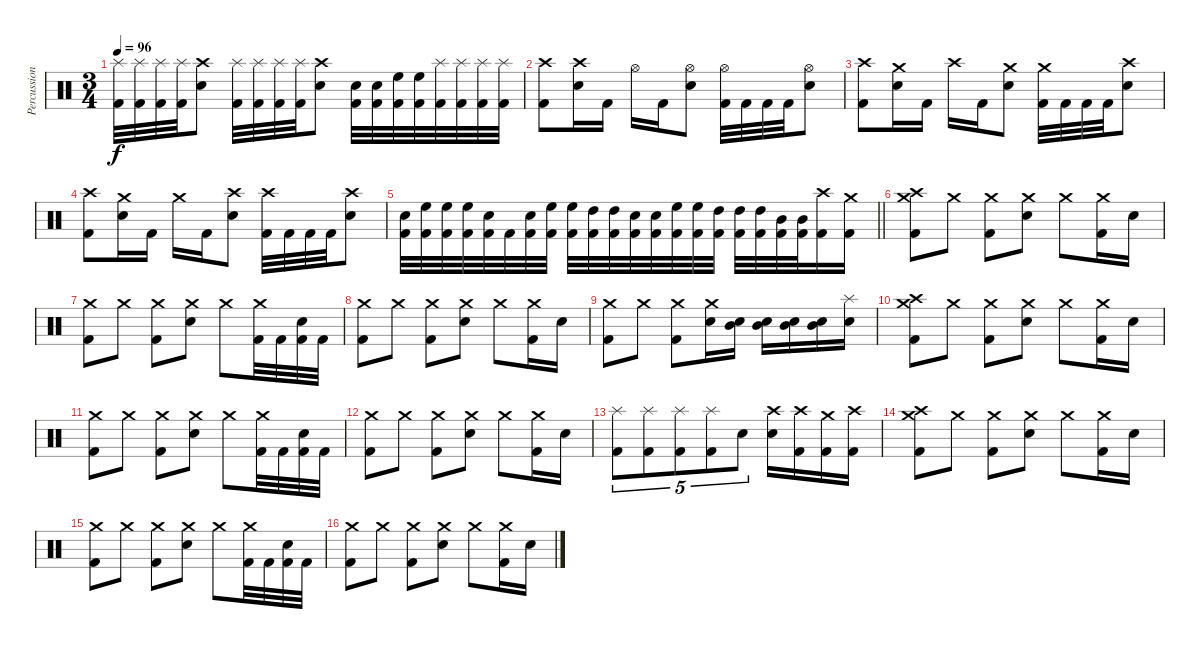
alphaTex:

\track ("Percussion" "Percussion") {instrument percussion}
\staff {score}
\articulation defaults
\ts (3 4)
\tempo 96
\clef neutral
\ks c
("Splash (hit)" "Kick (hit) 2").32{dy f} ("Splash (hit)" "Kick (hit) 2").32 ("Splash (hit)" "Kick (hit) 2").32 ("Splash (hit)" "Kick (hit) 2").32 ("Crash high (hit)" "Electric Snare (hit)").8 ("Splash (hit)" "Kick (hit) 2").32 ("Splash (hit)" "Kick (hit) 2").32 ("Splash (hit)" "Kick (hit) 2").32 ("Splash (hit)" "Kick (hit) 2").32 ("Crash high (hit)" "Electric Snare (hit)").8 ("Electric Snare (hit)" "Kick (hit) 2").32 ("Electric Snare (hit)" "Kick (hit) 2").32 ("High Floor Tom (hit)" "Kick (hit) 2").32 ("High Floor Tom (hit)" "Kick (hit) 2").32 ("Splash (hit)" "Kick (hit) 2").32 ("Splash (hit)" "Kick (hit) 2").32 ("Splash (hit)" "Kick (hit) 2").32 ("Splash (hit)" "Kick (hit) 2").32 |
("Crash high (hit)" "Kick (hit) 2").8 ("Crash high (hit)" "Electric Snare (hit)").16 "Kick (hit) 2".16 "Hi-Hat (open)".16 "Kick (hit) 2".16 ("Hi-Hat (open)" "Electric Snare (hit)").8 ("Hi-Hat (open)" "Kick (hit) 2").32 "Kick (hit) 2".32 "Kick (hit) 2".32 "Kick (hit) 2".32 ("Hi-Hat (open)" "Electric Snare (hit)").8 |
("Crash high (hit)" "Kick (hit) 2").8 ("Crash medium (hit)" "Electric Snare (hit)").16 "Kick (hit) 2".16 "Crash high (hit)".16 "Kick (hit) 2".16 ("Crash medium (hit)" "Electric Snare (hit)").8 ("Crash medium (hit)" "Kick (hit) 2").32 "Kick (hit) 2".32 "Kick (hit) 2".32 "Kick (hit) 2".32 ("Crash high (hit)" "Electric Snare (hit)").8 |
("Crash high (hit)" "Kick (hit) 2").8 ("Crash medium (hit)" "Electric Snare (hit)").16 "Kick (hit) 2".16 "Crash medium (hit)".16 "Kick (hit) 2".16 ("Crash high (hit)" "Electric Snare (hit)").8 ("Crash high (hit)" "Kick (hit) 2").32 "Kick (hit) 2".32 "Kick (hit) 2".32 "Kick (hit) 2".32 ("Crash high (hit)" "Electric Snare (hit)").8 |
\barLineRight lightlight
("Electric Snare (hit)" "Kick (hit) 2").32 ("High Floor Tom (hit)" "Kick (hit) 2").32 ("High Floor Tom (hit)" "Kick (hit) 2").32 ("High Floor Tom (hit)" "Kick (hit) 2").32 ("Electric Snare (hit)" "Kick (hit) 2").32 "Kick (hit) 2".32 ("Electric Snare (hit)" "Kick (hit) 2").32 ("High Floor Tom (hit)" "Kick (hit) 2").32 ("High Floor Tom (hit)" "Kick (hit) 2").32 ("High Tom (hit)" "Kick (hit) 2").32 ("High Tom (hit)" "Kick (hit) 2").32 ("Electric Snare (hit)" "Kick (hit) 2").32 ("Electric Snare (hit)" "Kick (hit) 2").32 ("High Floor Tom (hit)" "Kick (hit) 2").32 ("High Floor Tom (hit)" "Kick (hit) 2").32 ("High Tom (hit)" "Kick (hit) 2").32 ("High Tom (hit)" "Kick (hit) 2").32 ("High Tom (hit)" "Kick (hit) 2").32 ("Mid Tom (hit)" "Kick (hit) 2").32 ("Mid Tom (hit)" "Kick (hit) 2").32 ("Crash high (hit)" "Kick (hit) 2").16 ("Crash medium (hit)" "Kick (hit) 2").16 |
("Crash medium (hit)" "Crash high (hit)" "Kick (hit) 2").8 "Crash medium (hit)".8 ("Crash medium (hit)" "Kick (hit) 2").8 ("Crash medium (hit)" "Electric Snare (hit)").8 "Crash medium (hit)".8 ("Crash medium (hit)" "Kick (hit) 2").16 "Electric Snare (hit)".16 |
("Crash medium (hit)" "Kick (hit) 2").8 "Crash medium (hit)".8 ("Crash medium (hit)" "Kick (hit) 2").8 ("Crash medium (hit)" "Electric Snare (hit)").8 "Crash medium (hit)".8 ("Crash medium (hit)" "Kick (hit) 2").32 "Kick (hit) 2".32 ("Electric Snare (hit)" "Kick (hit) 2").32 "Kick (hit) 2".32 |
("Crash medium (hit)" "Kick (hit) 2").8 "Crash medium (hit)".8 ("Crash medium (hit)" "Kick (hit) 2").8 ("Crash medium (hit)" "Electric Snare (hit)").8 "Crash medium (hit)".8 ("Crash medium (hit)" "Kick (hit) 2").16 "Electric Snare (hit)".16 |
("Crash medium (hit)" "Kick (hit) 2").8 "Crash medium (hit)".8 ("Crash medium (hit)" "Kick (hit) 2").8 ("Crash medium (hit)" "Electric Snare (hit)").16 ("Electric Snare (hit)" "Mid Tom (hit)").16 ("Electric Snare (hit)" "Mid Tom (hit)").16 ("Electric Snare (hit)" "Mid Tom (hit)").16 ("Electric Snare (hit)" "Mid Tom (hit)").16 ("Splash (hit)" "Electric Snare (hit)").16 |
("Crash medium (hit)" "Crash high (hit)" "Kick (hit) 2").8 "Crash medium (hit)".8 ("Crash medium (hit)" "Kick (hit) 2").8 ("Crash medium (hit)" "Electric Snare (hit)").8 "Crash medium (hit)".8 ("Crash medium (hit)" "Kick (hit) 2").16 "Electric Snare (hit)".16 |
("Crash medium (hit)" "Kick (hit) 2").8 "Crash medium (hit)".8 ("Crash medium (hit)" "Kick (hit) 2").8 ("Crash medium (hit)" "Electric Snare (hit)").8 "Crash medium (hit)".8 ("Crash medium (hit)" "Kick (hit) 2").32 "Kick (hit) 2".32 ("Electric Snare (hit)" "Kick (hit) 2").32 "Kick (hit) 2".32 |
("Crash medium (hit)" "Kick (hit) 2").8 "Crash medium (hit)".8 ("Crash medium (hit)" "Kick (hit) 2").8 ("Crash medium (hit)" "Electric Snare (hit)").8 "Crash medium (hit)".8 ("Crash medium (hit)" "Kick (hit) 2").16 "Electric Snare (hit)".16 |
("Splash (hit)" "Kick (hit) 2").8{tu (5 4)} ("Splash (hit)" "Kick (hit) 2").8{tu (5 4)} ("Splash (hit)" "Kick (hit) 2").8{tu (5 4)} ("Splash (hit)" "Kick (hit) 2").8{tu (5 4)} "Electric Snare (hit)".8{tu (5 4)} ("Crash high (hit)" "Electric Snare (hit)").16 ("Crash high (hit)" "Kick (hit) 2").16 ("Crash medium (hit)" "Kick (hit) 2").16 ("Crash high (hit)" "Kick (hit) 2").16 |
("Crash medium (hit)" "Crash high (hit)" "Kick (hit) 2").8 "Crash medium (hit)".8 ("Crash medium (hit)" "Kick (hit) 2").8 ("Crash medium (hit)" "Electric Snare (hit)").8 "Crash medium (hit)".8 ("Crash medium (hit)" "Kick (hit) 2").16 "Electric Snare (hit)".16 |
("Crash medium (hit)" "Kick (hit) 2").8 "Crash medium (hit)".8 ("Crash medium (hit)" "Kick (hit) 2").8 ("Crash medium (hit)" "Electric Snare (hit)").8 "Crash medium (hit)".8 ("Crash medium (hit)" "Kick (hit) 2").32 "Kick (hit) 2".32 ("Electric Snare (hit)" "Kick (hit) 2").32 "Kick (hit) 2".32 |
("Crash medium (hit)" "Kick (hit) 2").8 "Crash medium (hit)".8 ("Crash medium (hit)" "Kick (hit) 2").8 ("Crash medium (hit)" "Electric Snare (hit)").8 "Crash medium (hit)".8 ("Crash medium (hit)" "Kick (hit) 2").16 "Electric Snare (hit)".16
